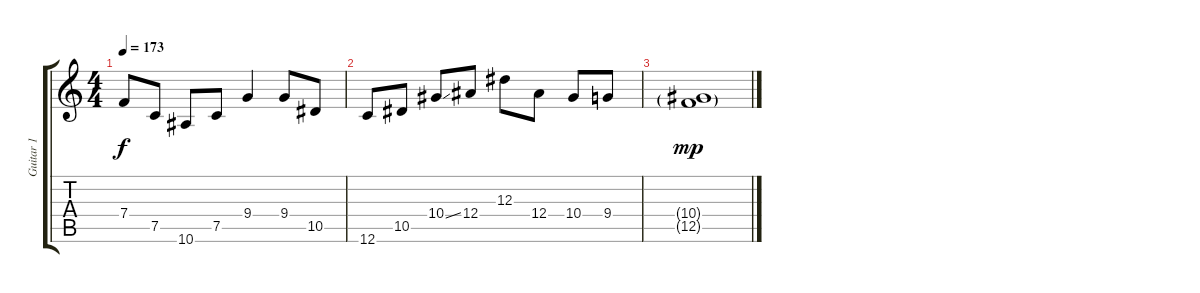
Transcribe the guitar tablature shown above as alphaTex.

\track ("Guitar 1" "Guitar 1") {instrument acousticguitarnylon}
\staff {score tabs}
\tuning (C4 G3 Eb3 Bb2 F2 C2) {hide}
\ts (4 4)
\tempo 173
\clef g2
\ks c
7.4{t}.8{dy f} 7.5.8 10.6.8 7.5.8 9.4.4 9.4.8 10.5.8 |
12.6.8 10.5.8 10.4{ss}.8 12.4.8 12.3.8 12.4.8 10.4.8 9.4.8 |
(10.4{g} 12.5{g}).1{dy mp}
